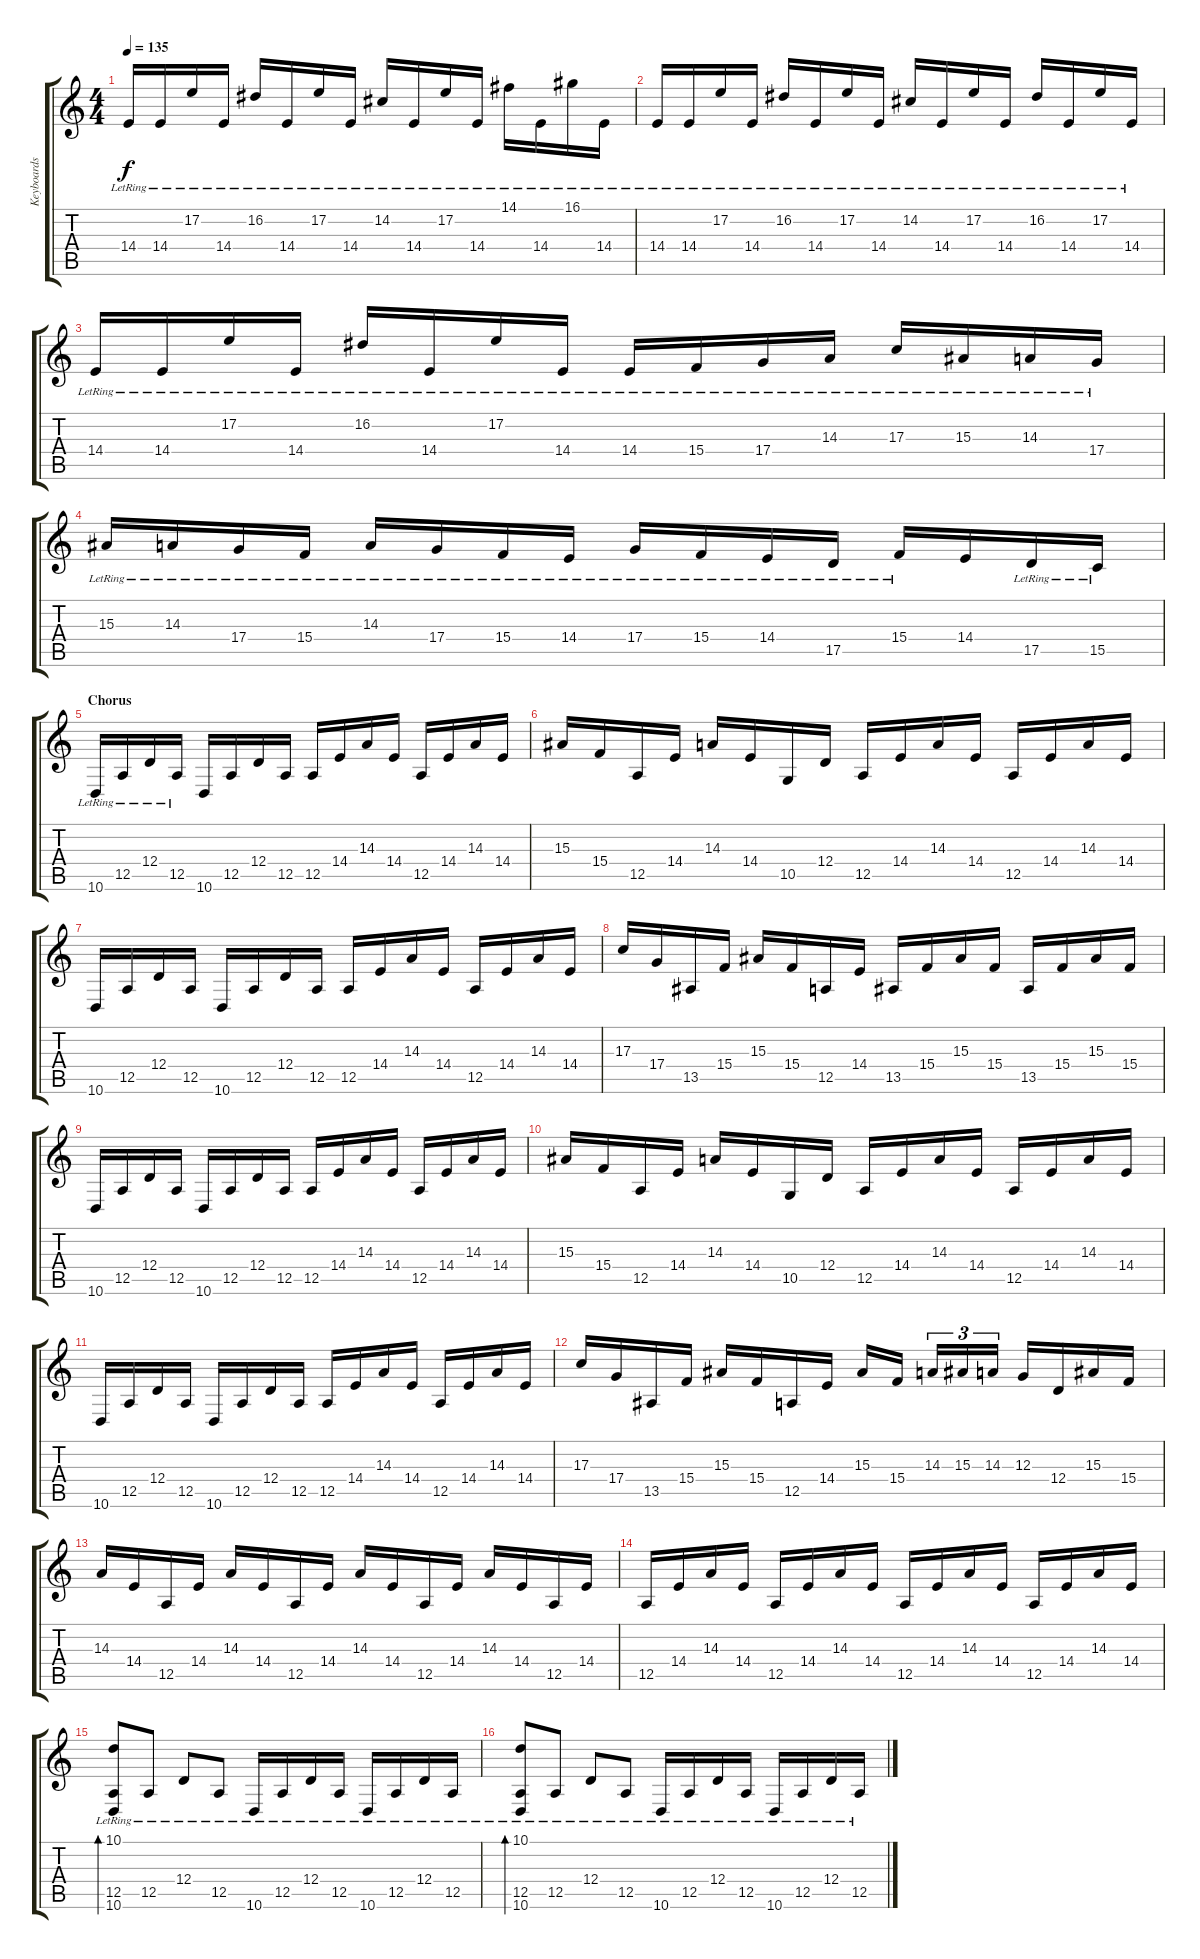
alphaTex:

\track ("Keyboards" "Keyboards") {instrument harpsichord}
\staff {score tabs}
\tuning (E4 B3 G3 D3 A2 E2) {hide}
\ts (4 4)
\tempo 135
\clef g2
\ks c
14.4{lr}.16{dy f} 14.4{lr}.16 17.2{lr}.16 14.4{lr}.16 16.2{lr}.16 14.4{lr}.16 17.2{lr}.16 14.4{lr}.16 14.2{lr}.16 14.4{lr}.16 17.2{lr}.16 14.4{lr}.16 14.1{lr}.16 14.4{lr}.16 16.1{lr}.16 14.4{lr}.16 |
14.4{lr}.16 14.4{lr}.16 17.2{lr}.16 14.4{lr}.16 16.2{lr}.16 14.4{lr}.16 17.2{lr}.16 14.4{lr}.16 14.2{lr}.16 14.4{lr}.16 17.2{lr}.16 14.4{lr}.16 16.2{lr}.16 14.4{lr}.16 17.2{lr}.16 14.4{lr}.16 |
14.4{lr}.16 14.4{lr}.16 17.2{lr}.16 14.4{lr}.16 16.2{lr}.16 14.4{lr}.16 17.2{lr}.16 14.4{lr}.16 14.4{lr}.16 15.4{lr}.16 17.4{lr}.16 14.3{lr}.16 17.3{lr}.16 15.3{lr}.16 14.3{lr}.16 17.4{lr}.16 |
15.3{lr}.16 14.3{lr}.16 17.4{lr}.16 15.4{lr}.16 14.3{lr}.16 17.4{lr}.16 15.4{lr}.16 14.4{lr}.16 17.4{lr}.16 15.4{lr}.16 14.4{lr}.16 17.5{lr}.16 15.4{lr}.16 14.4.16 17.5{lr}.16 15.5{lr}.16 |
\section ("" "Chorus")
10.6{lr}.16 12.5{lr}.16 12.4{lr}.16 12.5{lr}.16 10.6.16 12.5.16 12.4.16 12.5.16 12.5.16 14.4.16 14.3.16 14.4.16 12.5.16 14.4.16 14.3.16 14.4.16 |
15.3.16 15.4.16 12.5.16 14.4.16 14.3.16 14.4.16 10.5.16 12.4.16 12.5.16 14.4.16 14.3.16 14.4.16 12.5.16 14.4.16 14.3.16 14.4.16 |
10.6.16 12.5.16 12.4.16 12.5.16 10.6.16 12.5.16 12.4.16 12.5.16 12.5.16 14.4.16 14.3.16 14.4.16 12.5.16 14.4.16 14.3.16 14.4.16 |
17.3.16 17.4.16 13.5.16 15.4.16 15.3.16 15.4.16 12.5.16 14.4.16 13.5.16 15.4.16 15.3.16 15.4.16 13.5.16 15.4.16 15.3.16 15.4.16 |
10.6.16 12.5.16 12.4.16 12.5.16 10.6.16 12.5.16 12.4.16 12.5.16 12.5.16 14.4.16 14.3.16 14.4.16 12.5.16 14.4.16 14.3.16 14.4.16 |
15.3.16 15.4.16 12.5.16 14.4.16 14.3.16 14.4.16 10.5.16 12.4.16 12.5.16 14.4.16 14.3.16 14.4.16 12.5.16 14.4.16 14.3.16 14.4.16 |
10.6.16 12.5.16 12.4.16 12.5.16 10.6.16 12.5.16 12.4.16 12.5.16 12.5.16 14.4.16 14.3.16 14.4.16 12.5.16 14.4.16 14.3.16 14.4.16 |
17.3.16 17.4.16 13.5.16 15.4.16 15.3.16 15.4.16 12.5.16 14.4.16 15.3.16 15.4.16 14.3.16{tu (3 2)} 15.3.16{tu (3 2)} 14.3.16{tu (3 2)} 12.3.16 12.4.16 15.3.16 15.4.16 |
14.3.16 14.4.16 12.5.16 14.4.16 14.3.16 14.4.16 12.5.16 14.4.16 14.3.16 14.4.16 12.5.16 14.4.16 14.3.16 14.4.16 12.5.16 14.4.16 |
12.5.16 14.4.16 14.3.16 14.4.16 12.5.16 14.4.16 14.3.16 14.4.16 12.5.16 14.4.16 14.3.16 14.4.16 12.5.16 14.4.16 14.3.16 14.4.16 |
(10.1{lr} 12.5{lr} 10.6{lr}).8{bd 120} 12.5{lr}.8 12.4{lr}.8 12.5{lr}.8 10.6{lr}.16 12.5{lr}.16 12.4{lr}.16 12.5{lr}.16 10.6{lr}.16 12.5{lr}.16 12.4{lr}.16 12.5{lr}.16 |
(10.1{lr} 12.5{lr} 10.6{lr}).8{bd 120} 12.5{lr}.8 12.4{lr}.8 12.5{lr}.8 10.6{lr}.16 12.5{lr}.16 12.4{lr}.16 12.5{lr}.16 10.6{lr}.16 12.5{lr}.16 12.4{lr}.16 12.5{lr}.16
